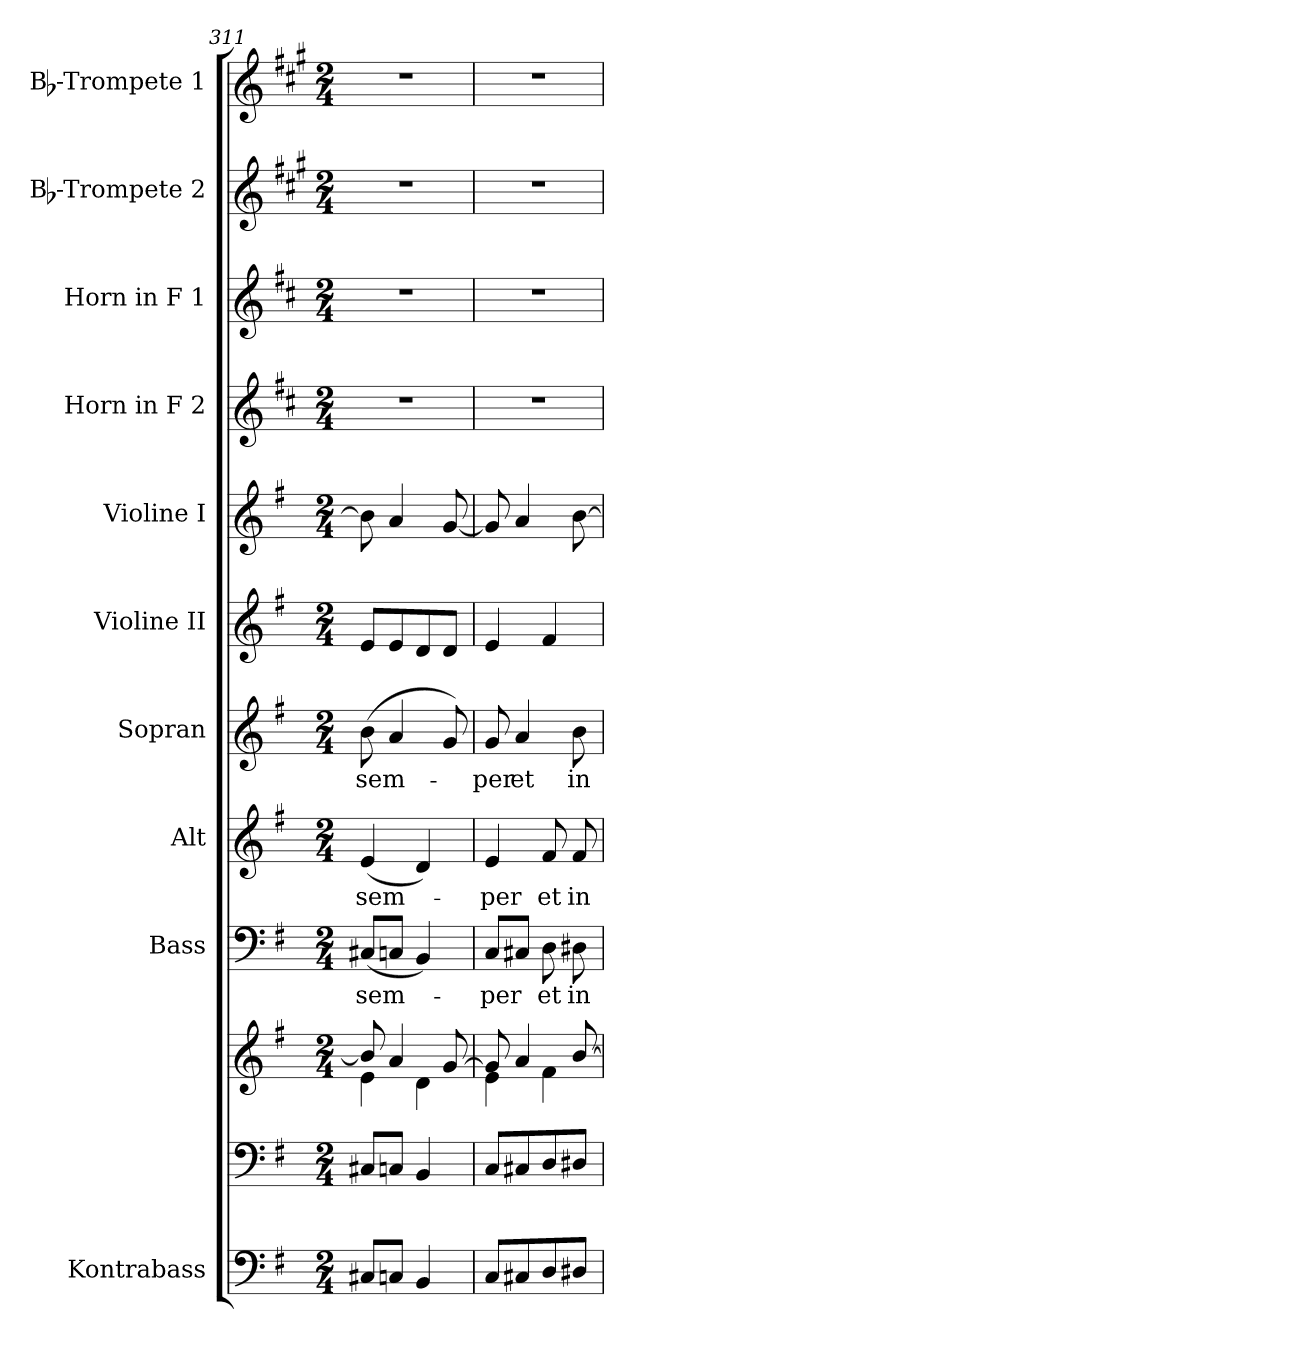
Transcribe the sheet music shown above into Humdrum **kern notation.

**kern	**kern	**kern	**kern	**text	**kern	**text	**kern	**text	**kern	**kern	**kern	**kern	**kern	**kern
*part11	*part10	*part10	*part9	*part9	*part8	*part8	*part7	*part7	*part6	*part5	*part4	*part3	*part2	*part1
*staff12	*staff11	*staff10	*staff9	*staff9	*staff8	*staff8	*staff7	*staff7	*staff6	*staff5	*staff4	*staff3	*staff2	*staff1
*I"Kontrabass	*	*	*I"Bass	*	*I"Alt	*	*I"Sopran	*	*I"Violine II	*I"Violine I	*I"Horn in F 2	*I"Horn in F 1	*I"Bb-Trompete 2	*I"Bb-Trompete 1
*I'Kb.	*	*	*I'B.	*	*I'A.	*	*I'S.	*	*I'Vl. II	*I'Vl. I	*	*	*I'Bb Trp. 2	*I'Bb Trp. 1
*clefF4	*clefF4	*clefG2	*clefF4	*	*clefG2	*	*clefG2	*	*clefG2	*clefG2	*clefG2	*clefG2	*clefG2	*clefG2
*ITrd7c12	*	*	*	*	*	*	*	*	*	*	*ITrd4c7	*ITrd4c7	*ITrd1c2	*ITrd1c2
*k[f#]	*k[f#]	*k[f#]	*k[f#]	*	*k[f#]	*	*k[f#]	*	*k[f#]	*k[f#]	*k[f#]	*k[f#]	*k[f#]	*k[f#]
*G:	*G:	*G:	*G:	*	*G:	*	*G:	*	*G:	*G:	*G:	*G:	*G:	*G:
*M2/4	*M2/4	*M2/4	*M2/4	*	*M2/4	*	*M2/4	*	*M2/4	*M2/4	*M2/4	*M2/4	*M2/4	*M2/4
=311	=311	=311	=311	=311	=311	=311	=311	=311	=311	=311	=311	=311	=311	=311
*	*	*^	*	*	*	*	*	*	*	*	*	*	*	*
!	!	!	!	!	!LO:LY:b	!	!LO:LY:b	!	!LO:LY:b	!	!	!	!	!	!
8CC#X/L	8C#X/L	8b/]	4e\	(<8C#X/L	sem-	(<4e/	sem-	(>8b\	sem-	8e/L	8b\]	2r	2r	2r	2r
8CCn/J	8Cn/J	4a/	.	8Cn/J	.	.	.	4a/	.	8e/	4a/	.	.	.	.
4BBB/	4BB/	.	4d\	4BB/)	.	4d/)	.	.	.	8d/	.	.	.	.	.
.	.	[>8g/	.	.	.	.	.	8g/)	.	8d/J	[8g/	.	.	.	.
=312	=312	=312	=312	=312	=312	=312	=312	=312	=312	=312	=312	=312	=312	=312	=312
!	!	!	!	!	!LO:LY:b	!	!LO:LY:b	!	!LO:LY:b	!	!	!	!	!	!
8CC/L	8C/L	8g/]	4e\	8C/L	-per	4e/	-per	8g/	-per	4e/	8g/]	2r	2r	2r	2r
!	!	!	!	!	!	!	!	!	!LO:LY:b	!	!	!	!	!	!
8CC#X/	8C#X/	4a/	.	8C#X/J	.	.	.	4a/	et	.	4a/	.	.	.	.
!	!	!	!	!	!LO:LY:b	!	!LO:LY:b	!	!	!	!	!	!	!	!
8DD/	8D/	.	4f#\	8D\	et	8f#/	et	.	.	4f#/	.	.	.	.	.
!	!	!	!	!	!LO:LY:b	!	!LO:LY:b	!	!LO:LY:b	!	!	!	!	!	!
8DD#X/J	8D#X/J	[>8b/	.	8D#X\	in	8f#/	in	8b\	in	.	[8b\	.	.	.	.
*	*	*v	*v	*	*	*	*	*	*	*	*	*	*	*	*
=	=	=	=	=	=	=	=	=	=	=	=	=	=	=
*-	*-	*-	*-	*-	*-	*-	*-	*-	*-	*-	*-	*-	*-	*-
